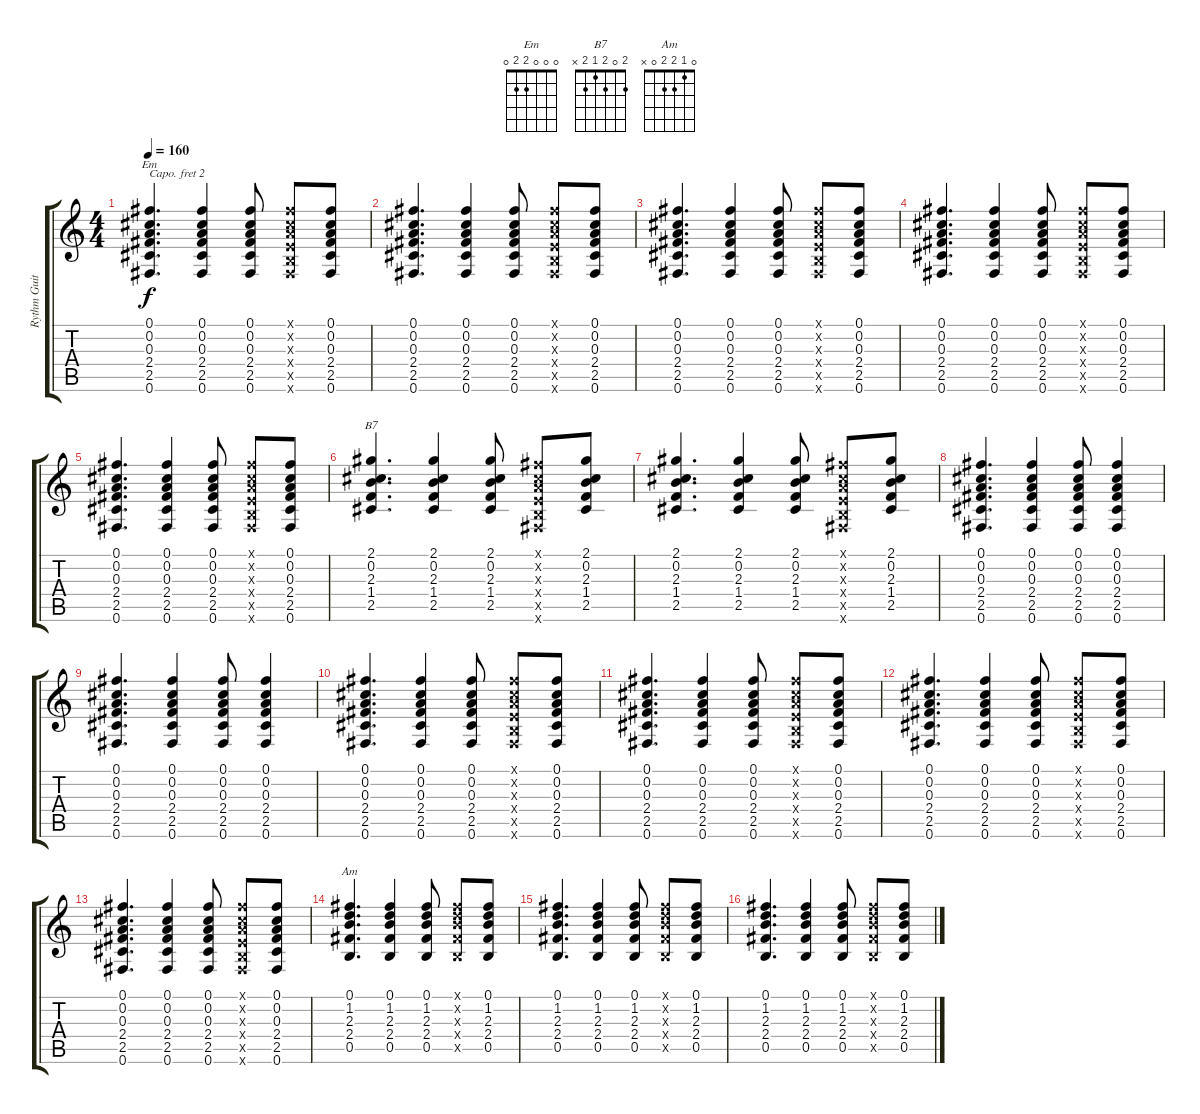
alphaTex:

\track ("Rythm Guitars" "Rythm Guit") {instrument acousticguitarnylon}
\staff {score tabs}
\capo 2
\tuning (E4 B3 G3 D3 A2 E2) {hide}
\chord ("Em" 0 0 0 2 2 0)
\chord ("B7" 2 0 2 1 2 x)
\chord ("Am" 0 1 2 2 0 x)
\ts (4 4)
\tempo 160
\clef g2
\ks c
(0.1 0.2 0.3 2.4 2.5 0.6).4{d ch "Em" dy f} (0.1 0.2 0.3 2.4 2.5 0.6).4 (0.1 0.2 0.3 2.4 2.5 0.6).8 (0.1{x} 0.2{x} 0.3{x} 0.4{x} 0.5{x} 0.6{x}).8 (0.1 0.2 0.3 2.4 2.5 0.6).8 |
(0.1 0.2 0.3 2.4 2.5 0.6).4{d} (0.1 0.2 0.3 2.4 2.5 0.6).4 (0.1 0.2 0.3 2.4 2.5 0.6).8 (0.1{x} 0.2{x} 0.3{x} 0.4{x} 0.5{x} 0.6{x}).8 (0.1 0.2 0.3 2.4 2.5 0.6).8 |
(0.1 0.2 0.3 2.4 2.5 0.6).4{d} (0.1 0.2 0.3 2.4 2.5 0.6).4 (0.1 0.2 0.3 2.4 2.5 0.6).8 (0.1{x} 0.2{x} 0.3{x} 0.4{x} 0.5{x} 0.6{x}).8 (0.1 0.2 0.3 2.4 2.5 0.6).8 |
(0.1 0.2 0.3 2.4 2.5 0.6).4{d} (0.1 0.2 0.3 2.4 2.5 0.6).4 (0.1 0.2 0.3 2.4 2.5 0.6).8 (0.1{x} 0.2{x} 0.3{x} 0.4{x} 0.5{x} 0.6{x}).8 (0.1 0.2 0.3 2.4 2.5 0.6).8 |
(0.1 0.2 0.3 2.4 2.5 0.6).4{d} (0.1 0.2 0.3 2.4 2.5 0.6).4 (0.1 0.2 0.3 2.4 2.5 0.6).8 (0.1{x} 0.2{x} 0.3{x} 0.4{x} 0.5{x} 0.6{x}).8 (0.1 0.2 0.3 2.4 2.5 0.6).8 |
(2.1 0.2 2.3 1.4 2.5).4{d ch "B7"} (2.1 0.2 2.3 1.4 2.5).4 (2.1 0.2 2.3 1.4 2.5).8 (0.1{x} 0.2{x} 0.3{x} 0.4{x} 0.5{x} 0.6{x}).8 (2.1 0.2 2.3 1.4 2.5).8 |
(2.1 0.2 2.3 1.4 2.5).4{d} (2.1 0.2 2.3 1.4 2.5).4 (2.1 0.2 2.3 1.4 2.5).8 (0.1{x} 0.2{x} 0.3{x} 0.4{x} 0.5{x} 0.6{x}).8 (2.1 0.2 2.3 1.4 2.5).8 |
(0.1 0.2 0.3 2.4 2.5 0.6).4{d} (0.1 0.2 0.3 2.4 2.5 0.6).4 (0.1 0.2 0.3 2.4 2.5 0.6).8 (0.1 0.2 0.3 2.4 2.5 0.6).4 |
(0.1 0.2 0.3 2.4 2.5 0.6).4{d} (0.1 0.2 0.3 2.4 2.5 0.6).4 (0.1 0.2 0.3 2.4 2.5 0.6).8 (0.1 0.2 0.3 2.4 2.5 0.6).4 |
(0.1 0.2 0.3 2.4 2.5 0.6).4{d} (0.1 0.2 0.3 2.4 2.5 0.6).4 (0.1 0.2 0.3 2.4 2.5 0.6).8 (0.1{x} 0.2{x} 0.3{x} 0.4{x} 0.5{x} 0.6{x}).8 (0.1 0.2 0.3 2.4 2.5 0.6).8 |
(0.1 0.2 0.3 2.4 2.5 0.6).4{d} (0.1 0.2 0.3 2.4 2.5 0.6).4 (0.1 0.2 0.3 2.4 2.5 0.6).8 (0.1{x} 0.2{x} 0.3{x} 0.4{x} 0.5{x} 0.6{x}).8 (0.1 0.2 0.3 2.4 2.5 0.6).8 |
(0.1 0.2 0.3 2.4 2.5 0.6).4{d} (0.1 0.2 0.3 2.4 2.5 0.6).4 (0.1 0.2 0.3 2.4 2.5 0.6).8 (0.1{x} 0.2{x} 0.3{x} 0.4{x} 0.5{x} 0.6{x}).8 (0.1 0.2 0.3 2.4 2.5 0.6).8 |
(0.1 0.2 0.3 2.4 2.5 0.6).4{d} (0.1 0.2 0.3 2.4 2.5 0.6).4 (0.1 0.2 0.3 2.4 2.5 0.6).8 (0.1{x} 0.2{x} 0.3{x} 0.4{x} 0.5{x} 0.6{x}).8 (0.1 0.2 0.3 2.4 2.5 0.6).8 |
(0.1 1.2 2.3 2.4 0.5).4{d ch "Am"} (0.1 1.2 2.3 2.4 0.5).4 (0.1 1.2 2.3 2.4 0.5).8 (0.1{x} 1.2{x} 2.3{x} 2.4{x} 0.5{x}).8 (0.1 1.2 2.3 2.4 0.5).8 |
(0.1 1.2 2.3 2.4 0.5).4{d} (0.1 1.2 2.3 2.4 0.5).4 (0.1 1.2 2.3 2.4 0.5).8 (0.1{x} 1.2{x} 2.3{x} 2.4{x} 0.5{x}).8 (0.1 1.2 2.3 2.4 0.5).8 |
(0.1 1.2 2.3 2.4 0.5).4{d} (0.1 1.2 2.3 2.4 0.5).4 (0.1 1.2 2.3 2.4 0.5).8 (0.1{x} 1.2{x} 2.3{x} 2.4{x} 0.5{x}).8 (0.1 1.2 2.3 2.4 0.5).8
